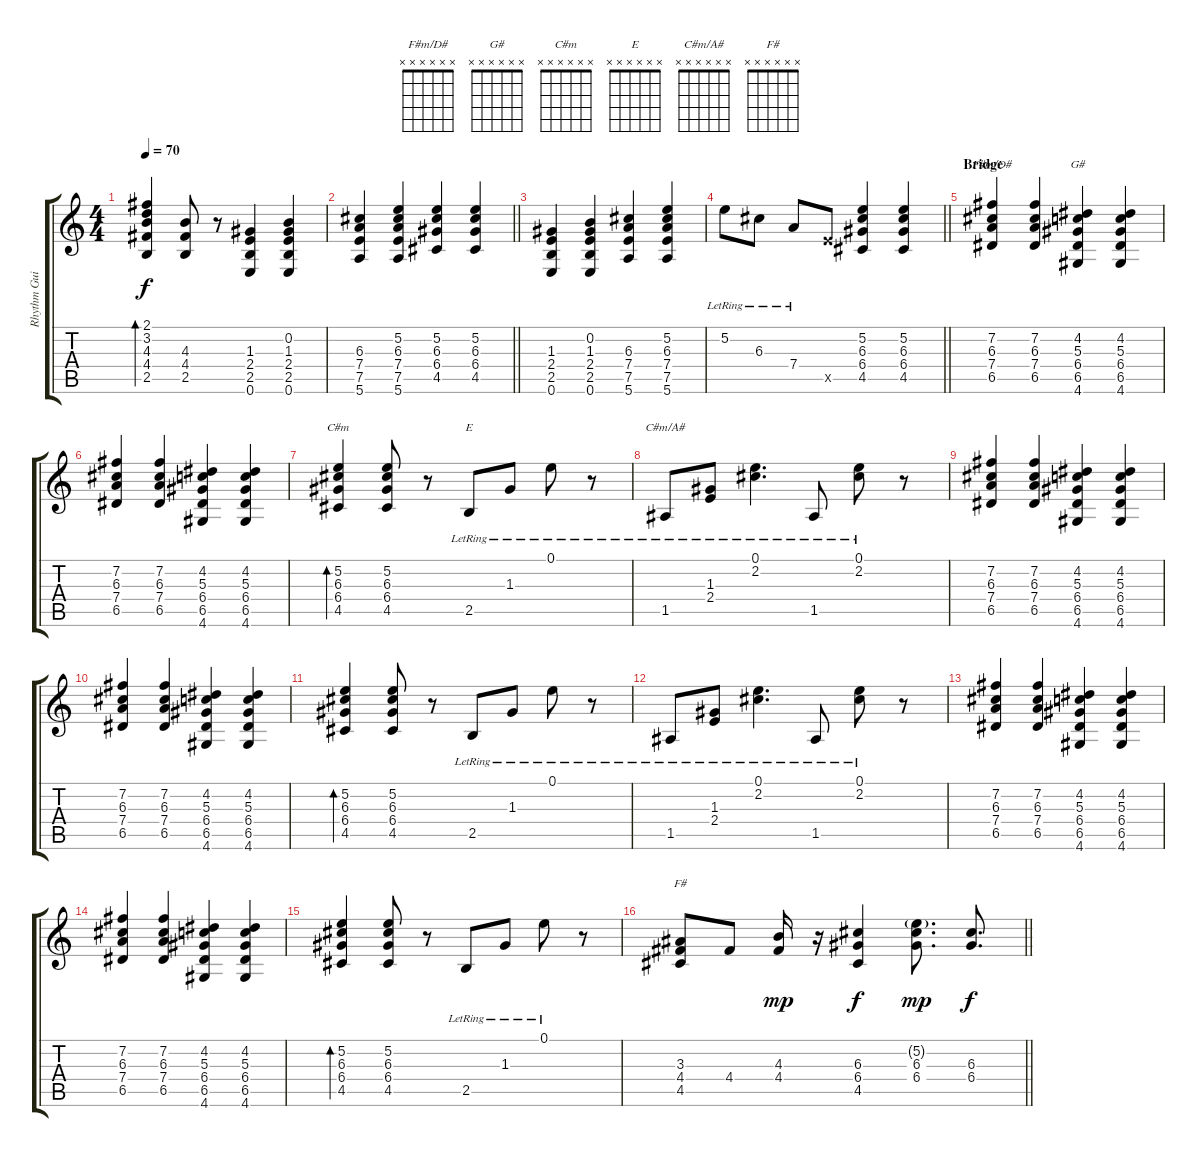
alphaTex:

\track ("Rhythm Guitar" "Rhythm Gui") {instrument electricguitarjazz}
\staff {score tabs}
\tuning (E4 B3 G3 D3 A2 E2) {hide}
\chord ("F#m/D#" x x x x x x)
\chord ("G#" x x x x x x)
\chord ("C#m" x x x x x x)
\chord ("E" x x x x x x)
\chord ("C#m/A#" x x x x x x)
\chord ("F#" x x x x x x)
\ts (4 4)
\tempo 70
\clef g2
\ks c
(2.1 3.2 4.3 4.4 2.5).4{bd 120 dy f} (4.3 4.4 2.5).8 r.8 (1.3 2.4 2.5 0.6).4 (0.2 1.3 2.4 2.5 0.6).4 |
\barLineRight lightlight
(6.3 7.4 7.5 5.6).4 (5.2 6.3 7.4 7.5 5.6).4 (5.2 6.3 6.4 4.5).4 (5.2 6.3 6.4 4.5).4 |
(1.3 2.4 2.5 0.6).4 (0.2 1.3 2.4 2.5 0.6).4 (6.3 7.4 7.5 5.6).4 (5.2 6.3 7.4 7.5 5.6).4 |
\barLineRight lightlight
5.2{lr}.8 6.3{lr}.8 7.4{lr}.8 7.5{x}.8 (5.2 6.3 6.4 4.5).4 (5.2 6.3 6.4 4.5).4 |
\section ("" "Bridge")
(7.2 6.3 7.4 6.5).4{ch "F#m/D#"} (7.2 6.3 7.4 6.5).4 (4.2 5.3 6.4 6.5 4.6).4{ch "G#"} (4.2 5.3 6.4 6.5 4.6).4 |
(7.2 6.3 7.4 6.5).4 (7.2 6.3 7.4 6.5).4 (4.2 5.3 6.4 6.5 4.6).4 (4.2 5.3 6.4 6.5 4.6).4 |
(5.2 6.3 6.4 4.5).4{bd 120 ch "C#m"} (5.2 6.3 6.4 4.5).8 r.8 2.5{lr}.8{ch "E"} 1.3{lr}.8 0.1{lr}.8 r.8 |
1.5{lr}.8{ch "C#m/A#"} (1.3{lr} 2.4{lr}).8 (0.1{lr} 2.2{lr}).4{d} 1.5{lr}.8 (0.1{lr} 2.2{lr}).8 r.8 |
(7.2 6.3 7.4 6.5).4 (7.2 6.3 7.4 6.5).4 (4.2 5.3 6.4 6.5 4.6).4 (4.2 5.3 6.4 6.5 4.6).4 |
(7.2 6.3 7.4 6.5).4 (7.2 6.3 7.4 6.5).4 (4.2 5.3 6.4 6.5 4.6).4 (4.2 5.3 6.4 6.5 4.6).4 |
(5.2 6.3 6.4 4.5).4{bd 120} (5.2 6.3 6.4 4.5).8 r.8 2.5{lr}.8 1.3{lr}.8 0.1{lr}.8 r.8 |
1.5{lr}.8 (1.3{lr} 2.4{lr}).8 (0.1{lr} 2.2{lr}).4{d} 1.5{lr}.8 (0.1{lr} 2.2{lr}).8 r.8 |
(7.2 6.3 7.4 6.5).4 (7.2 6.3 7.4 6.5).4 (4.2 5.3 6.4 6.5 4.6).4 (4.2 5.3 6.4 6.5 4.6).4 |
(7.2 6.3 7.4 6.5).4 (7.2 6.3 7.4 6.5).4 (4.2 5.3 6.4 6.5 4.6).4 (4.2 5.3 6.4 6.5 4.6).4 |
(5.2 6.3 6.4 4.5).4{bd 120} (5.2 6.3 6.4 4.5).8 r.8 2.5{lr}.8 1.3{lr}.8 0.1{lr}.8 r.8 |
\barLineRight lightlight
(3.3 4.4 4.5).8{ch "F#"} 4.4.8 (4.3 4.4).16{dy mp} r.16 (6.3 6.4 4.5).4{dy f} (5.2{g} 6.3 6.4).8{d dy mp} (6.3 6.4).8{d dy f}
